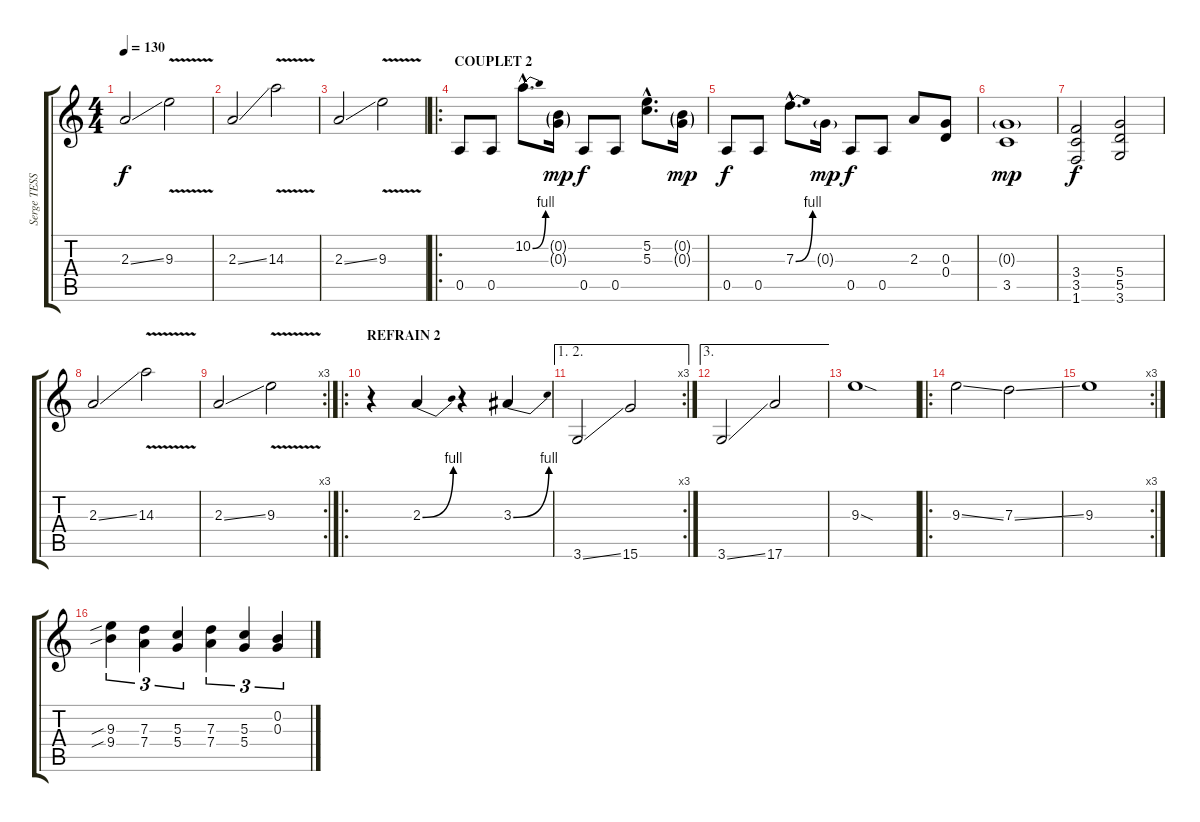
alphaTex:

\track ("Serge TESSOT-GAY" "Serge TESS") {instrument overdrivenguitar}
\staff {score tabs}
\tuning (E4 B3 G3 D3 A2 E2) {hide}
\ts (4 4)
\tempo 130
\clef g2
\ks c
2.3{ss}.2{dy f} 9.3{v}.2 |
2.3{ss}.2 14.3{v}.2 |
2.3{ss}.2 9.3{v}.2 |
\ro
\section ("" "COUPLET 2")
0.5.8 0.5.8 10.2{be (bend 0 0 60 4) hac}.8{d} (0.2{g} 0.3{g}).16{dy mp} 0.5.8{dy f} 0.5.8 (5.2{hac} 5.3{hac}).8{d} (0.2{g} 0.3{g}).16{dy mp} |
0.5.8{dy f} 0.5.8 7.3{be (bend 0 0 60 4) hac}.8{d} 0.3{g}.16{dy mp} 0.5.8{dy f} 0.5.8 2.3.8 (0.3 0.4).8 |
(0.3{g} 3.5).1{dy mp} |
(3.4 3.5 1.6).2{dy f} (5.4 5.5 3.6).2 |
2.3{ss}.2 14.3{v}.2 |
\rc 3
2.3{ss}.2 9.3{v}.2 |
\ro
\section ("" "REFRAIN 2")
r.4 2.3{be (bend 0 0 60 4)}.4 r.4 3.3{be (bend 0 0 60 4)}.4 |
\ae (1 2)
\rc 3
3.6{ss}.2 15.6.2 |
\ae 3
3.6{ss}.2 17.6.2 |
9.3{sod}.1 |
\ro
9.3{ss}.2 7.3{ss}.2 |
\rc 3
9.3.1 |
(9.3{sib} 9.4{sib}).4{tu (3 2)} (7.3 7.4).4{tu (3 2)} (5.3 5.4).4{tu (3 2)} (7.3 7.4).4{tu (3 2)} (5.3 5.4).4{tu (3 2)} (0.2 0.3).4{tu (3 2)}
